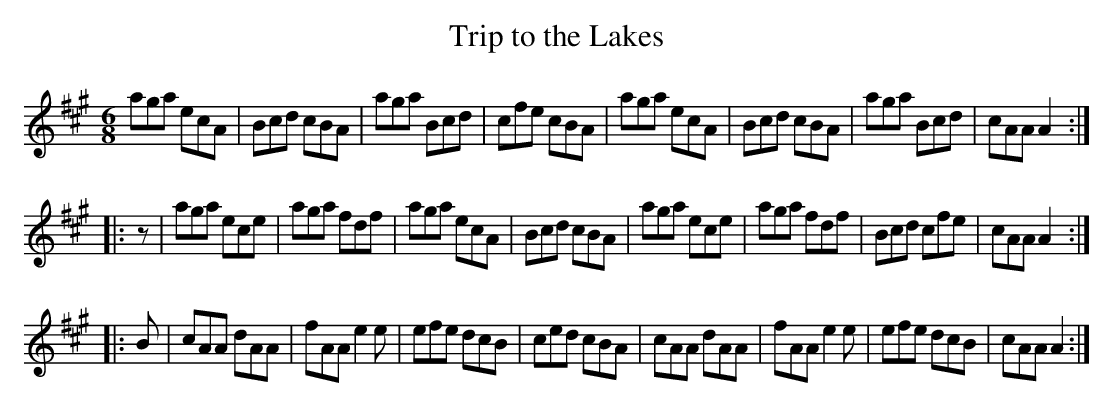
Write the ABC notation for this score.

X:1
T:Trip to the Lakes
M:6/8
L:1/8
K:A
aga ecA|Bcd cBA|aga Bcd|cfe cBA|\
aga ecA|Bcd cBA|aga Bcd|cAA A2:|
|:z|aga ece|aga fdf|aga ecA|Bcd cBA|\
aga ece|aga fdf|Bcd cfe|cAA A2:|
|:B|cAA dAA|fAA e2e|efe dcB|ced cBA|\
cAA dAA|fAA e2e|efe dcB|cAA A2:|
